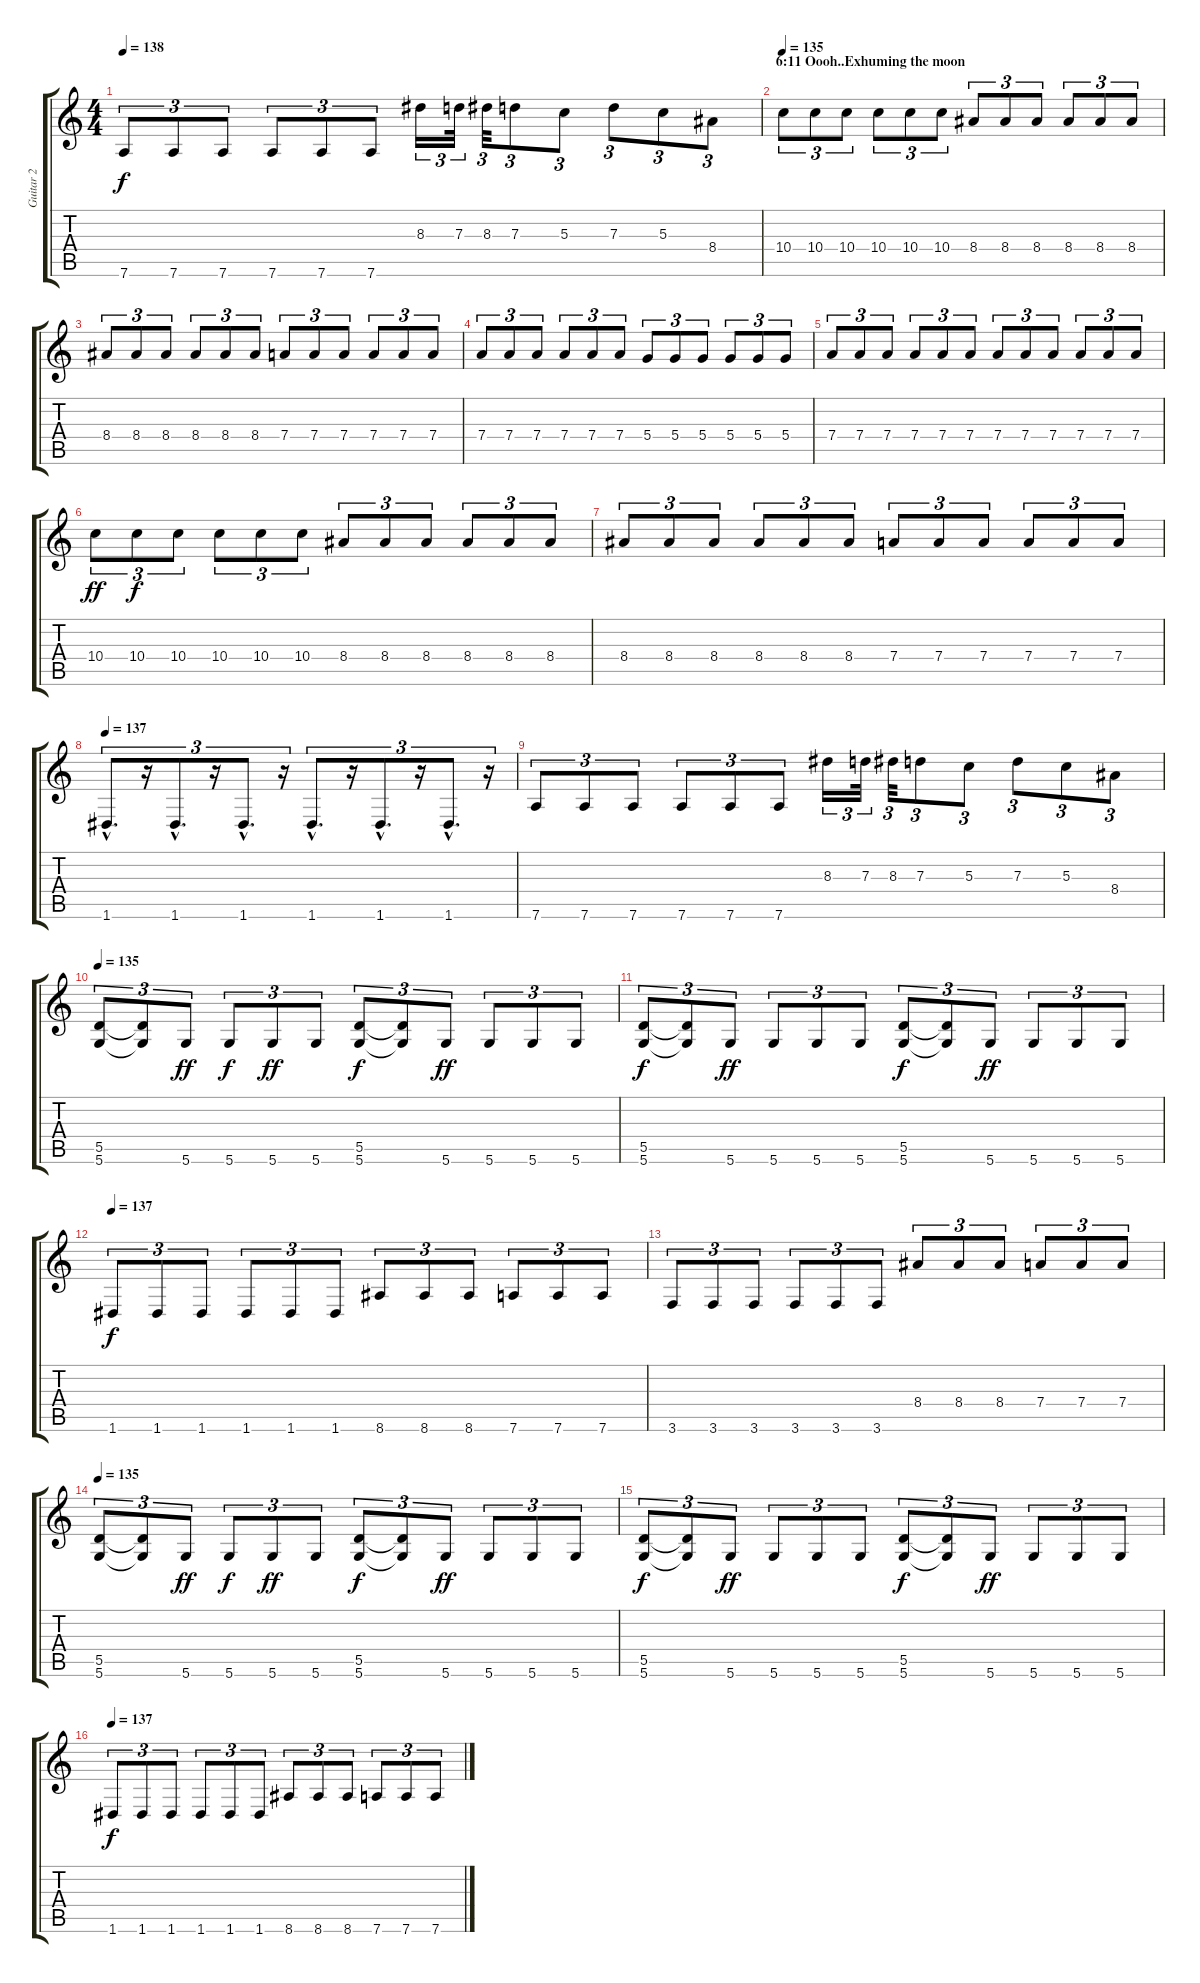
\track ("Guitar 2" "Guitar 2") {instrument distortionguitar}
\staff {score tabs}
\tuning (E4 B3 G3 D3 A2 D2) {hide}
\ts (4 4)
\tempo 138
\clef g2
\ks c
7.6.8{tu (3 2) dy f} 7.6.8{tu (3 2)} 7.6.8{tu (3 2)} 7.6.8{tu (3 2)} 7.6.8{tu (3 2)} 7.6.8{tu (3 2)} 8.3.16{tu (3 2)} 7.3.32{tu (3 2)} 8.3.32{tu (3 2)} 7.3.8{tu (3 2)} 5.3.8{tu (3 2)} 7.3.8{tu (3 2)} 5.3.8{tu (3 2)} 8.4.8{tu (3 2)} |
\section ("" "6:11 Oooh..Exhuming the moon")
\tempo 135
10.4.8{tu (3 2) volume 16} 10.4.8{tu (3 2)} 10.4.8{tu (3 2)} 10.4.8{tu (3 2)} 10.4.8{tu (3 2)} 10.4.8{tu (3 2)} 8.4.8{tu (3 2)} 8.4.8{tu (3 2)} 8.4.8{tu (3 2)} 8.4.8{tu (3 2)} 8.4.8{tu (3 2)} 8.4.8{tu (3 2)} |
8.4.8{tu (3 2)} 8.4.8{tu (3 2)} 8.4.8{tu (3 2)} 8.4.8{tu (3 2)} 8.4.8{tu (3 2)} 8.4.8{tu (3 2)} 7.4.8{tu (3 2)} 7.4.8{tu (3 2)} 7.4.8{tu (3 2)} 7.4.8{tu (3 2)} 7.4.8{tu (3 2)} 7.4.8{tu (3 2)} |
7.4.8{tu (3 2)} 7.4.8{tu (3 2)} 7.4.8{tu (3 2)} 7.4.8{tu (3 2)} 7.4.8{tu (3 2)} 7.4.8{tu (3 2)} 5.4.8{tu (3 2)} 5.4.8{tu (3 2)} 5.4.8{tu (3 2)} 5.4.8{tu (3 2)} 5.4.8{tu (3 2)} 5.4.8{tu (3 2)} |
7.4.8{tu (3 2)} 7.4.8{tu (3 2)} 7.4.8{tu (3 2)} 7.4.8{tu (3 2)} 7.4.8{tu (3 2)} 7.4.8{tu (3 2)} 7.4.8{tu (3 2)} 7.4.8{tu (3 2)} 7.4.8{tu (3 2)} 7.4.8{tu (3 2)} 7.4.8{tu (3 2)} 7.4.8{tu (3 2)} |
10.4.8{tu (3 2) dy ff volume 16} 10.4.8{tu (3 2) dy f} 10.4.8{tu (3 2)} 10.4.8{tu (3 2)} 10.4.8{tu (3 2)} 10.4.8{tu (3 2)} 8.4.8{tu (3 2)} 8.4.8{tu (3 2)} 8.4.8{tu (3 2)} 8.4.8{tu (3 2)} 8.4.8{tu (3 2)} 8.4.8{tu (3 2)} |
8.4.8{tu (3 2)} 8.4.8{tu (3 2)} 8.4.8{tu (3 2)} 8.4.8{tu (3 2)} 8.4.8{tu (3 2)} 8.4.8{tu (3 2)} 7.4.8{tu (3 2)} 7.4.8{tu (3 2)} 7.4.8{tu (3 2)} 7.4.8{tu (3 2)} 7.4.8{tu (3 2)} 7.4.8{tu (3 2)} |
\tempo 137
1.6{hac}.8{d tu (3 2)} r.16{tu (3 2)} 1.6{hac}.8{d tu (3 2)} r.16{tu (3 2)} 1.6{hac}.8{d tu (3 2)} r.16{tu (3 2)} 1.6{hac}.8{d tu (3 2)} r.16{tu (3 2)} 1.6{hac}.8{d tu (3 2)} r.16{tu (3 2)} 1.6{hac}.8{d tu (3 2)} r.16{tu (3 2)} |
7.6.8{tu (3 2)} 7.6.8{tu (3 2)} 7.6.8{tu (3 2)} 7.6.8{tu (3 2)} 7.6.8{tu (3 2)} 7.6.8{tu (3 2)} 8.3.16{tu (3 2)} 7.3.32{tu (3 2)} 8.3.32{tu (3 2)} 7.3.8{tu (3 2)} 5.3.8{tu (3 2)} 7.3.8{tu (3 2)} 5.3.8{tu (3 2)} 8.4.8{tu (3 2)} |
\tempo 135
(5.5 5.6).8{tu (3 2)} (5.5{t} 5.6{t}).8{tu (3 2)} 5.6.8{tu (3 2) dy ff} 5.6.8{tu (3 2) dy f} 5.6.8{tu (3 2) dy ff} 5.6.8{tu (3 2)} (5.5 5.6).8{tu (3 2) dy f} (5.5{t} 5.6{t}).8{tu (3 2)} 5.6.8{tu (3 2) dy ff} 5.6.8{tu (3 2)} 5.6.8{tu (3 2)} 5.6.8{tu (3 2)} |
(5.5 5.6).8{tu (3 2) dy f} (5.5{t} 5.6{t}).8{tu (3 2)} 5.6.8{tu (3 2) dy ff} 5.6.8{tu (3 2)} 5.6.8{tu (3 2)} 5.6.8{tu (3 2)} (5.5 5.6).8{tu (3 2) dy f} (5.5{t} 5.6{t}).8{tu (3 2)} 5.6.8{tu (3 2) dy ff} 5.6.8{tu (3 2)} 5.6.8{tu (3 2)} 5.6.8{tu (3 2)} |
\tempo 137
1.6.8{tu (3 2) dy f} 1.6.8{tu (3 2)} 1.6.8{tu (3 2)} 1.6.8{tu (3 2)} 1.6.8{tu (3 2)} 1.6.8{tu (3 2)} 8.6.8{tu (3 2)} 8.6.8{tu (3 2)} 8.6.8{tu (3 2)} 7.6.8{tu (3 2)} 7.6.8{tu (3 2)} 7.6.8{tu (3 2)} |
3.6.8{tu (3 2)} 3.6.8{tu (3 2)} 3.6.8{tu (3 2)} 3.6.8{tu (3 2)} 3.6.8{tu (3 2)} 3.6.8{tu (3 2)} 8.4.8{tu (3 2)} 8.4.8{tu (3 2)} 8.4.8{tu (3 2)} 7.4.8{tu (3 2)} 7.4.8{tu (3 2)} 7.4.8{tu (3 2)} |
\tempo 135
(5.5 5.6).8{tu (3 2)} (5.5{t} 5.6{t}).8{tu (3 2)} 5.6.8{tu (3 2) dy ff} 5.6.8{tu (3 2) dy f} 5.6.8{tu (3 2) dy ff} 5.6.8{tu (3 2)} (5.5 5.6).8{tu (3 2) dy f} (5.5{t} 5.6{t}).8{tu (3 2)} 5.6.8{tu (3 2) dy ff} 5.6.8{tu (3 2)} 5.6.8{tu (3 2)} 5.6.8{tu (3 2)} |
(5.5 5.6).8{tu (3 2) dy f} (5.5{t} 5.6{t}).8{tu (3 2)} 5.6.8{tu (3 2) dy ff} 5.6.8{tu (3 2)} 5.6.8{tu (3 2)} 5.6.8{tu (3 2)} (5.5 5.6).8{tu (3 2) dy f} (5.5{t} 5.6{t}).8{tu (3 2)} 5.6.8{tu (3 2) dy ff} 5.6.8{tu (3 2)} 5.6.8{tu (3 2)} 5.6.8{tu (3 2)} |
\tempo 137
1.6.8{tu (3 2) dy f} 1.6.8{tu (3 2)} 1.6.8{tu (3 2)} 1.6.8{tu (3 2)} 1.6.8{tu (3 2)} 1.6.8{tu (3 2)} 8.6.8{tu (3 2)} 8.6.8{tu (3 2)} 8.6.8{tu (3 2)} 7.6.8{tu (3 2)} 7.6.8{tu (3 2)} 7.6.8{tu (3 2)}
